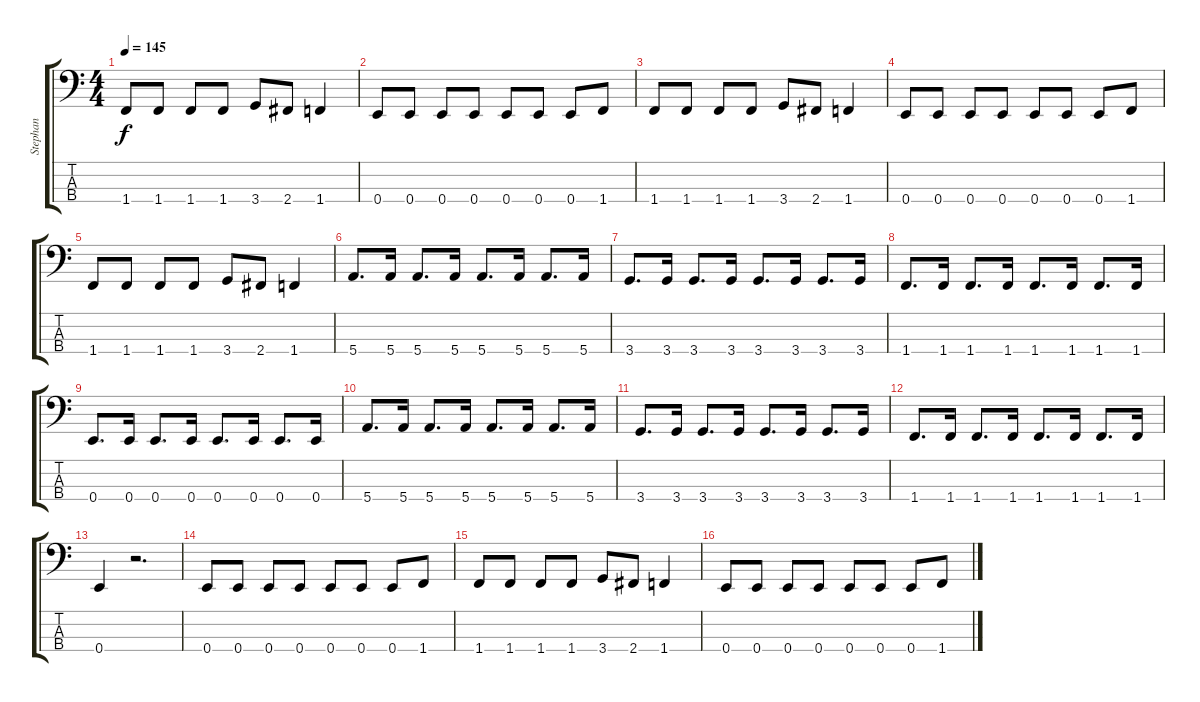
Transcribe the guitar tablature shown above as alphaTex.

\track ("Stephan" "Stephan") {instrument electricbassfinger}
\staff {score tabs}
\tuning (G2 D2 A1 E1) {hide}
\ts (4 4)
\tempo 145
\clef f4
\ks c
1.4.8{dy f} 1.4.8 1.4.8 1.4.8 3.4.8 2.4.8 1.4.4 |
0.4.8 0.4.8 0.4.8 0.4.8 0.4.8 0.4.8 0.4.8 1.4.8 |
1.4.8 1.4.8 1.4.8 1.4.8 3.4.8 2.4.8 1.4.4 |
0.4.8 0.4.8 0.4.8 0.4.8 0.4.8 0.4.8 0.4.8 1.4.8 |
1.4.8 1.4.8 1.4.8 1.4.8 3.4.8 2.4.8 1.4.4 |
5.4.8{d} 5.4.16 5.4.8{d} 5.4.16 5.4.8{d} 5.4.16 5.4.8{d} 5.4.16 |
3.4.8{d} 3.4.16 3.4.8{d} 3.4.16 3.4.8{d} 3.4.16 3.4.8{d} 3.4.16 |
1.4.8{d} 1.4.16 1.4.8{d} 1.4.16 1.4.8{d} 1.4.16 1.4.8{d} 1.4.16 |
0.4.8{d} 0.4.16 0.4.8{d} 0.4.16 0.4.8{d} 0.4.16 0.4.8{d} 0.4.16 |
5.4.8{d} 5.4.16 5.4.8{d} 5.4.16 5.4.8{d} 5.4.16 5.4.8{d} 5.4.16 |
3.4.8{d} 3.4.16 3.4.8{d} 3.4.16 3.4.8{d} 3.4.16 3.4.8{d} 3.4.16 |
1.4.8{d} 1.4.16 1.4.8{d} 1.4.16 1.4.8{d} 1.4.16 1.4.8{d} 1.4.16 |
0.4.4 r.2{d} |
0.4.8 0.4.8 0.4.8 0.4.8 0.4.8 0.4.8 0.4.8 1.4.8 |
1.4.8 1.4.8 1.4.8 1.4.8 3.4.8 2.4.8 1.4.4 |
0.4.8 0.4.8 0.4.8 0.4.8 0.4.8 0.4.8 0.4.8 1.4.8
